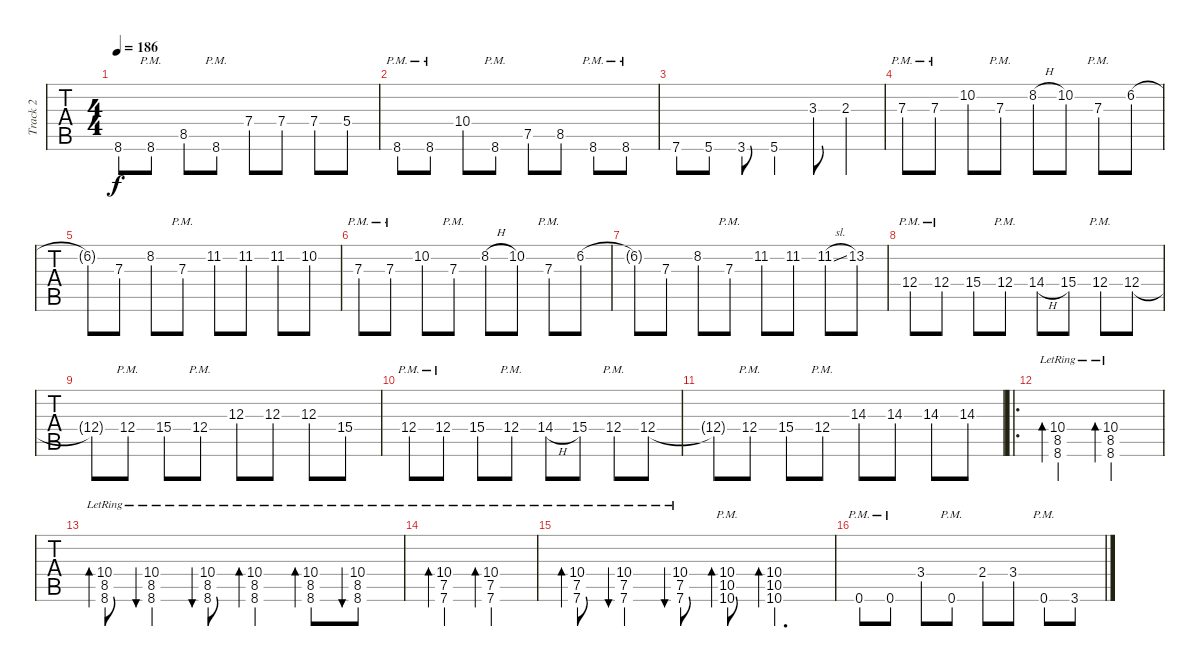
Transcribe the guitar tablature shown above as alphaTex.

\track ("Track 2" "Track 2") {instrument distortionguitar}
\staff {tabs}
\tuning (Eb4 Bb3 Gb3 Db3 Ab2 Db2) {hide}
\ts (4 4)
\tempo 186
\clef g2
\ks db
8.6{t}.8{dy f} 8.6{pm}.8 8.5.8 8.6{pm}.8 7.4.8 7.4.8 7.4.8 5.4.8 |
8.6{pm}.8 8.6{pm}.8 10.4.8 8.6{pm}.8 7.5.8 8.5.8 8.6{pm}.8 8.6{pm}.8 |
7.6.8 5.6.8 3.6.8 5.6.4 3.3.8 2.3.4 |
7.3{pm}.8 7.3{pm}.8 10.2.8 7.3{pm}.8 8.2{h}.8 10.2.8 7.3{pm}.8 6.2.8 |
6.2{t}.8 7.3.8 8.2.8 7.3{pm}.8 11.2.8 11.2.8 11.2.8 10.2.8 |
7.3{pm}.8 7.3{pm}.8 10.2.8 7.3{pm}.8 8.2{h}.8 10.2.8 7.3{pm}.8 6.2.8 |
6.2{t}.8 7.3.8 8.2.8 7.3{pm}.8 11.2.8 11.2.8 11.2{sl}.8 13.2.8 |
12.4{pm}.8 12.4{pm}.8 15.4.8 12.4{pm}.8 14.4{h}.8 15.4.8 12.4{pm}.8 12.4.8 |
12.4{t}.8 12.4{pm}.8 15.4.8 12.4{pm}.8 12.3.8 12.3.8 12.3.8 15.4.8 |
12.4{pm}.8 12.4{pm}.8 15.4.8 12.4{pm}.8 14.4{h}.8 15.4.8 12.4{pm}.8 12.4.8 |
12.4{t}.8 12.4{pm}.8 15.4.8 12.4{pm}.8 14.3.8 14.3.8 14.3.8 14.3.8 |
\ro
(10.4{lr} 8.5{lr} 8.6{lr}).2{bd 60} (10.4{lr} 8.5{lr} 8.6{lr}).2{bd 60} |
(10.4{lr} 8.5{lr} 8.6{lr}).8{bd 60} (10.4{lr} 8.5{lr} 8.6{lr}).4{bu 60} (10.4{lr} 8.5{lr} 8.6{lr}).8{bu 60} (10.4{lr} 8.5{lr} 8.6{lr}).4{bd 60} (10.4{lr} 8.5{lr} 8.6{lr}).8{bd 60} (10.4{lr} 8.5{lr} 8.6{lr}).8{bu 60} |
(10.4{lr} 7.5{lr} 7.6{lr}).2{bd 60} (10.4{lr} 7.5{lr} 7.6{lr}).2{bd 60} |
(10.4{lr} 7.5{lr} 7.6{lr}).8{bd 60} (10.4{lr} 7.5{lr} 7.6{lr}).4{bu 60} (10.4{lr} 7.5{lr} 7.6{lr}).8{bu 60} (10.4{pm} 10.5{pm} 10.6{pm}).8{bd 60} (10.4 10.5 10.6).4{d bd 60} |
0.6{pm}.8 0.6{pm}.8 3.4.8 0.6{pm}.8 2.4.8 3.4.8 0.6{pm}.8 3.6.8
